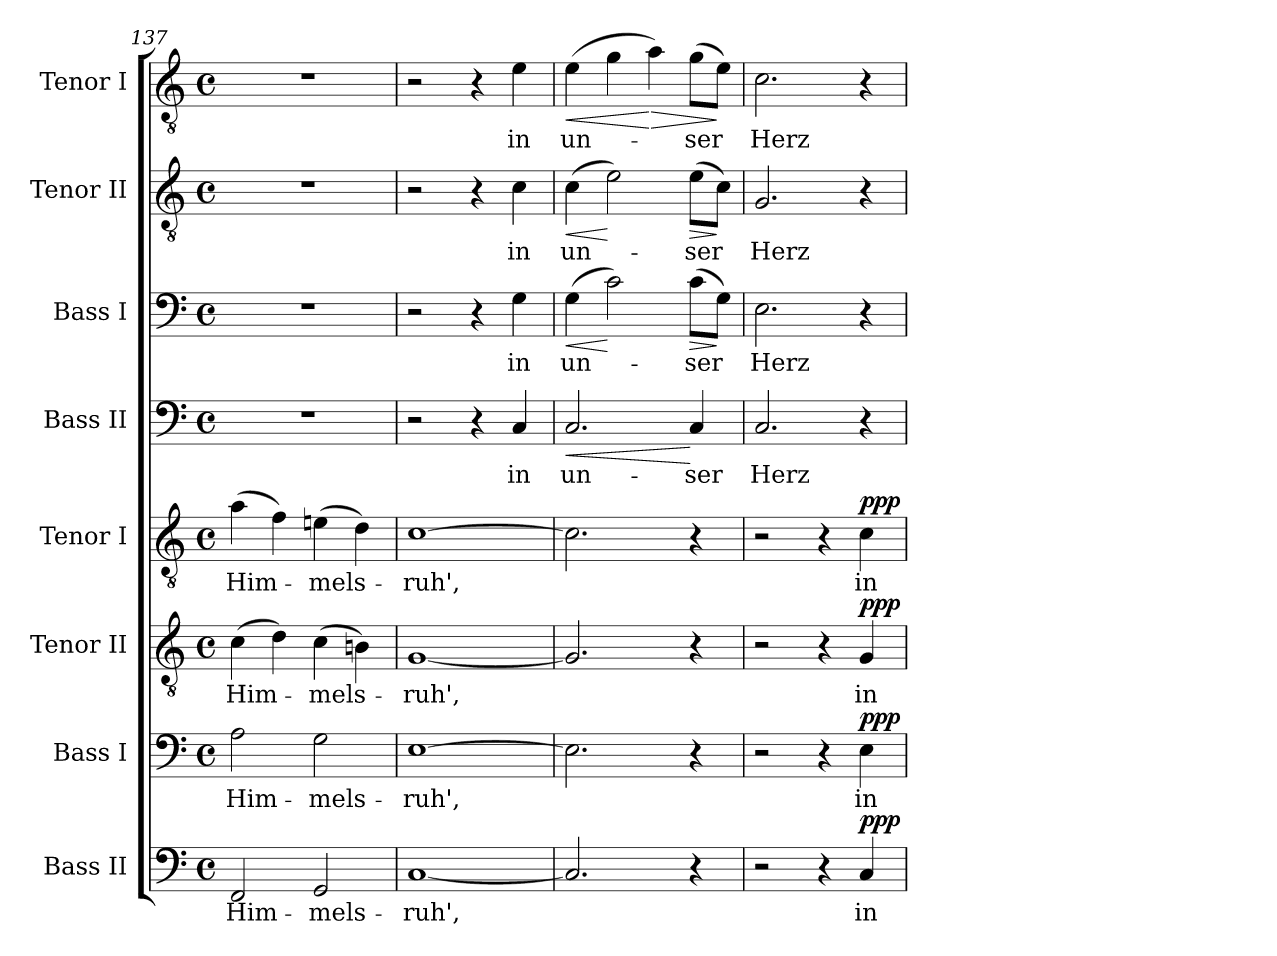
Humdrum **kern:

**kern	**text	**dynam	**kern	**text	**dynam	**kern	**text	**dynam	**kern	**text	**dynam	**kern	**text	**dynam	**kern	**text	**dynam	**kern	**text	**dynam	**kern	**text	**dynam
*part8	*part8	*part8	*part7	*part7	*part7	*part6	*part6	*part6	*part5	*part5	*part5	*part4	*part4	*part4	*part3	*part3	*part3	*part2	*part2	*part2	*part1	*part1	*part1
*staff8	*staff8	*staff8	*staff7	*staff7	*staff7	*staff6	*staff6	*staff6	*staff5	*staff5	*staff5	*staff4	*staff4	*staff4	*staff3	*staff3	*staff3	*staff2	*staff2	*staff2	*staff1	*staff1	*staff1
*I"Bass II	*	*	*I"Bass I	*	*	*I"Tenor II	*	*	*I"Tenor I	*	*	*I"Bass II	*	*	*I"Bass I	*	*	*I"Tenor II	*	*	*I"Tenor I	*	*
*I'B.	*	*	*I'B.	*	*	*I'T.	*	*	*I'T.	*	*	*I'B.	*	*	*I'B.	*	*	*I'T.	*	*	*I'T.	*	*
*clefF4	*	*	*clefF4	*	*	*clefGv2	*	*	*clefGv2	*	*	*clefF4	*	*	*clefF4	*	*	*clefGv2	*	*	*clefGv2	*	*
*	*	*	*	*	*	*ITrd7c12	*	*	*ITrd7c12	*	*	*	*	*	*	*	*	*ITrd7c12	*	*	*ITrd7c12	*	*
*k[]	*	*	*k[]	*	*	*k[]	*	*	*k[]	*	*	*k[]	*	*	*k[]	*	*	*k[]	*	*	*k[]	*	*
*C:	*	*	*C:	*	*	*C:	*	*	*C:	*	*	*C:	*	*	*C:	*	*	*C:	*	*	*C:	*	*
*M4/4	*	*	*M4/4	*	*	*M4/4	*	*	*M4/4	*	*	*M4/4	*	*	*M4/4	*	*	*M4/4	*	*	*M4/4	*	*
*met(c)	*	*	*met(c)	*	*	*met(c)	*	*	*met(c)	*	*	*met(c)	*	*	*met(c)	*	*	*met(c)	*	*	*met(c)	*	*
=137	=137	=137	=137	=137	=137	=137	=137	=137	=137	=137	=137	=137	=137	=137	=137	=137	=137	=137	=137	=137	=137	=137	=137
!	!LO:LY:b:color=#000000	!	!	!	!	!	!	!	!	!	!	!	!	!	!	!	!	!	!	!	!	!	!
!	!	!	!	!LO:LY:b:color=#000000	!	!	!	!	!	!	!	!	!	!	!	!	!	!	!	!	!	!	!
!	!	!	!	!	!	!	!LO:LY:b:color=#000000	!	!	!	!	!	!	!	!	!	!	!	!	!	!	!	!
!	!	!	!	!	!	!	!	!	!	!LO:LY:b:color=#000000	!	!	!	!	!	!	!	!	!	!	!	!	!
2FFi/	Him-	.	2Ai\	Him-	.	(4Ci\	Him-	.	(4Ai\	Him-	.	1r	.	.	1r	.	.	1r	.	.	1r	.	.
.	.	.	.	.	.	4Di\)	.	.	4Fi\)	.	.	.	.	.	.	.	.	.	.	.	.	.	.
!	!LO:LY:b:color=#000000	!	!	!	!	!	!	!	!	!	!	!	!	!	!	!	!	!	!	!	!	!	!
!	!	!	!	!LO:LY:b:color=#000000	!	!	!	!	!	!	!	!	!	!	!	!	!	!	!	!	!	!	!
!	!	!	!	!	!	!	!LO:LY:b:color=#000000	!	!	!	!	!	!	!	!	!	!	!	!	!	!	!	!
!	!	!	!	!	!	!	!	!	!	!LO:LY:b:color=#000000	!	!	!	!	!	!	!	!	!	!	!	!	!
2GGi/	-mels-	.	2Gi\	-mels-	.	(4Ci\	-mels-	.	(4Eni\	-mels-	.	.	.	.	.	.	.	.	.	.	.	.	.
.	.	.	.	.	.	4BBni\)	.	.	4Di\)	.	.	.	.	.	.	.	.	.	.	.	.	.	.
!!LO:LB:g=z
=138	=138	=138	=138	=138	=138	=138	=138	=138	=138	=138	=138	=138	=138	=138	=138	=138	=138	=138	=138	=138	=138	=138	=138
!	!LO:LY:b:color=#000000	!	!	!	!	!	!	!	!	!	!	!	!	!	!	!	!	!	!	!	!	!	!
!	!	!	!	!LO:LY:b:color=#000000	!	!	!	!	!	!	!	!	!	!	!	!	!	!	!	!	!	!	!
!	!	!	!	!	!	!	!LO:LY:b:color=#000000	!	!	!	!	!	!	!	!	!	!	!	!	!	!	!	!
!	!	!	!	!	!	!	!	!	!	!LO:LY:b:color=#000000	!	!	!	!	!	!	!	!	!	!	!	!	!
[1Ci	-ruh',	.	[1Ei	-ruh',	.	[1GGi	-ruh',	.	[1Ci	-ruh',	.	2r	.	.	2r	.	.	2r	.	.	2r	.	.
.	.	.	.	.	.	.	.	.	.	.	.	4r	.	.	4r	.	.	4r	.	.	4r	.	.
!	!	!	!	!	!	!	!	!	!	!	!	!	!LO:LY:b:color=#000000	!	!	!	!	!	!	!	!	!	!
!	!	!	!	!	!	!	!	!	!	!	!	!	!	!	!	!LO:LY:b:color=#000000	!	!	!	!	!	!	!
!	!	!	!	!	!	!	!	!	!	!	!	!	!	!	!	!	!	!	!LO:LY:b:color=#000000	!	!	!	!
!	!	!	!	!	!	!	!	!	!	!	!	!	!	!	!	!	!	!	!	!	!	!LO:LY:b:color=#000000	!
.	.	.	.	.	.	.	.	.	.	.	.	4Ci/	in	.	4Gi\	in	.	4Ci\	in	.	4Ei\	in	.
=139	=139	=139	=139	=139	=139	=139	=139	=139	=139	=139	=139	=139	=139	=139	=139	=139	=139	=139	=139	=139	=139	=139	=139
!	!	!	!	!	!	!	!	!	!	!	!	!	!LO:LY:b:color=#000000	!LO:HP:b	!	!	!	!	!	!	!	!	!
!	!	!	!	!	!	!	!	!	!	!	!	!	!	!LO:HP:n=1:b	!	!	!	!	!	!	!	!	!
!	!	!	!	!	!	!	!	!	!	!	!	!	!	!	!	!LO:LY:b:color=#000000	!LO:HP:b	!	!	!	!	!	!
!	!	!	!	!	!	!	!	!	!	!	!	!	!	!	!	!	!	!	!LO:LY:b:color=#000000	!LO:HP:b	!	!	!
!	!	!	!	!	!	!	!	!	!	!	!	!	!	!	!	!	!	!	!	!	!	!LO:LY:b:color=#000000	!LO:HP:b
2.Ci/]	.	.	2.Ei\]	.	.	2.GGi/]	.	.	2.Ci\]	.	.	2.Ci/	un-	< >	(4Gi\	un-	<	(4Ci\	un-	<	(4Ei\	un-	<
.	.	.	.	.	.	.	.	.	.	.	.	.	.	.	2ci\)	.	[	2Ei\)	.	[	4Gi\	.	.
!	!	!	!	!	!	!	!	!	!	!	!	!	!	!	!	!	!	!	!	!	!	!	!LO:HP:n=1:b
.	.	.	.	.	.	.	.	.	.	.	.	.	.	.	.	.	.	.	.	.	4Ai\)	.	[ >
!	!	!	!	!	!	!	!	!	!	!	!	!	!LO:LY:b:color=#000000	!	!	!	!	!	!	!	!	!	!
!	!	!	!	!	!	!	!	!	!	!	!	!	!	!	!	!LO:LY:b:color=#000000	!LO:HP:b	!	!	!	!	!	!
!	!	!	!	!	!	!	!	!	!	!	!	!	!	!	!	!	!	!	!LO:LY:b:color=#000000	!LO:HP:b	!	!	!
!	!	!	!	!	!	!	!	!	!	!	!	!	!	!	!	!	!	!	!	!	!	!LO:LY:b:color=#000000	!
4r	.	.	4r	.	.	4r	.	.	4r	.	.	4Ci/	-ser	[	(8ci\L	-ser	>	(8Ei\L	-ser	>	(8Gi\L	-ser	.
.	.	.	.	.	.	.	.	.	.	.	.	.	.	.	8Gi\J)	.	]	8Ci\J)	.	]	8Ei\J)	.	]
.	.	.	.	.	.	.	.	.	.	.	.	.	.	]	.	.	.	.	.	.	.	.	.
=140	=140	=140	=140	=140	=140	=140	=140	=140	=140	=140	=140	=140	=140	=140	=140	=140	=140	=140	=140	=140	=140	=140	=140
!	!	!	!	!	!	!	!	!	!	!	!	!	!LO:LY:b:color=#000000	!	!	!	!	!	!	!	!	!	!
!	!	!	!	!	!	!	!	!	!	!	!	!	!	!	!	!LO:LY:b:color=#000000	!	!	!	!	!	!	!
!	!	!	!	!	!	!	!	!	!	!	!	!	!	!	!	!	!	!	!LO:LY:b:color=#000000	!	!	!	!
!	!	!	!	!	!	!	!	!	!	!	!	!	!	!	!	!	!	!	!	!	!	!LO:LY:b:color=#000000	!
2r	.	.	2r	.	.	2r	.	.	2r	.	.	2.Ci/	Herz	.	2.Ei\	Herz	.	2.GGi/	Herz	.	2.Ci\	Herz	.
4r	.	.	4r	.	.	4r	.	.	4r	.	.	.	.	.	.	.	.	.	.	.	.	.	.
!	!LO:LY:b:color=#000000	!	!	!	!	!	!	!	!	!	!	!	!	!	!	!	!	!	!	!	!	!	!
!	!	!	!	!LO:LY:b:color=#000000	!	!	!	!	!	!	!	!	!	!	!	!	!	!	!	!	!	!	!
!	!	!	!	!	!	!	!LO:LY:b:color=#000000	!	!	!	!	!	!	!	!	!	!	!	!	!	!	!	!
!	!	!	!	!	!	!	!	!	!	!LO:LY:b:color=#000000	!	!	!	!	!	!	!	!	!	!	!	!	!
4Ci/	in	ppp	4Ei\	in	ppp	4GGi/	in	ppp	4Ci\	in	ppp	4r	.	.	4r	.	.	4r	.	.	4r	.	.
=	=	=	=	=	=	=	=	=	=	=	=	=	=	=	=	=	=	=	=	=	=	=	=
*-	*-	*-	*-	*-	*-	*-	*-	*-	*-	*-	*-	*-	*-	*-	*-	*-	*-	*-	*-	*-	*-	*-	*-
